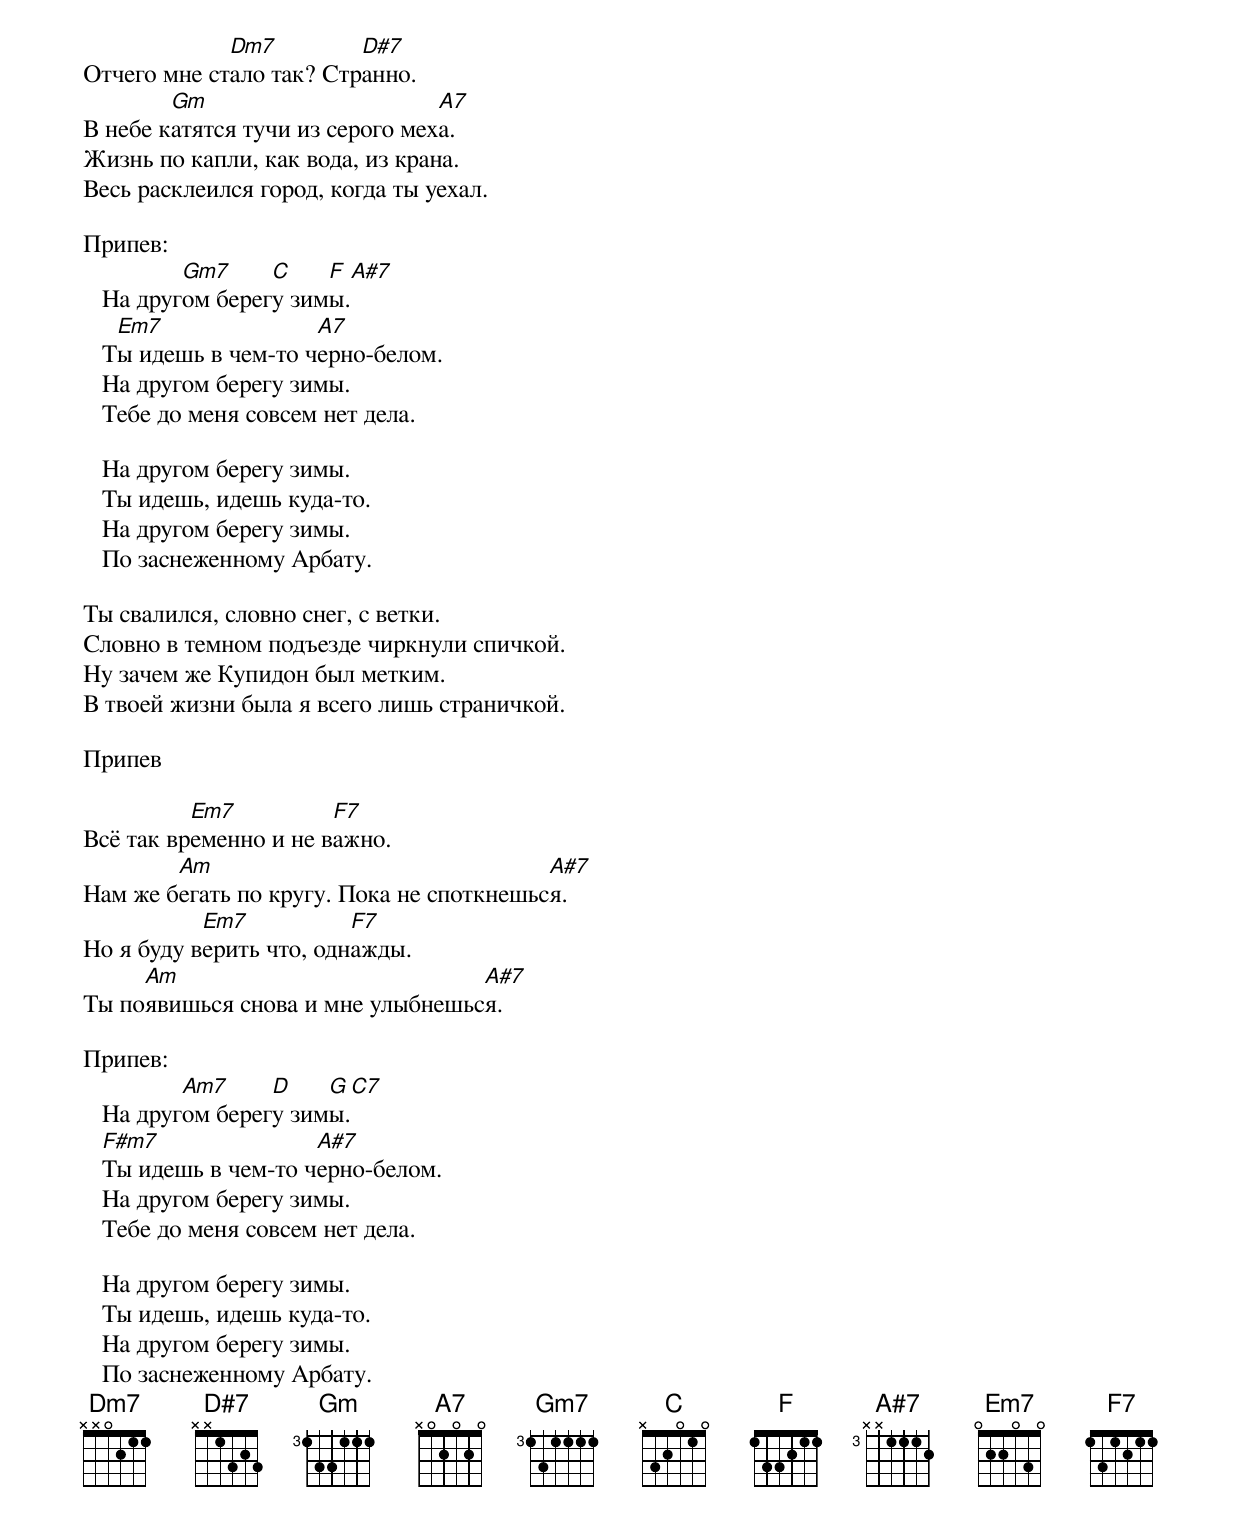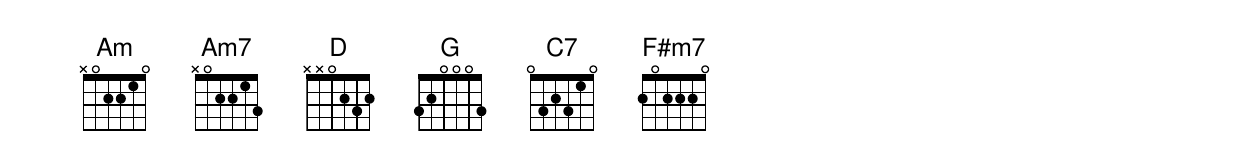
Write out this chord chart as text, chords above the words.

             Dm7         D#7
Отчего мне стало так? Странно.
        Gm                       A7
В небе катятся тучи из серого меха.
Жизнь по капли, как вода, из крана.
Весь расклеился город, когда ты уехал.

Припев:
          Gm7     C    F  A#7
   На другом берегу зимы.
    Em7               A7
   Ты идешь в чем-то черно-белом.
   На другом берегу зимы.
   Тебе до меня совсем нет дела.

   На другом берегу зимы.
   Ты идешь, идешь куда-то.
   На другом берегу зимы.
   По заснеженному Арбату.

Ты свалился, словно снег, с ветки.
Словно в темном подъезде чиркнули спичкой.
Ну зачем же Купидон был метким.
В твоей жизни была я всего лишь страничкой.

Припев

          Em7          F7
Всё так временно и не важно.
        Am                                A#7
Нам же бегать по кругу. Пока не споткнешься.
           Em7           F7
Но я буду верить что, однажды.
     Am                           A#7
Ты появишься снова и мне улыбнешься.

Припев:
          Am7     D    G C7
   На другом берегу зимы.
   F#m7               A#7
   Ты идешь в чем-то черно-белом.
   На другом берегу зимы.
   Тебе до меня совсем нет дела.

   На другом берегу зимы.
   Ты идешь, идешь куда-то.
   На другом берегу зимы.
   По заснеженному Арбату.
